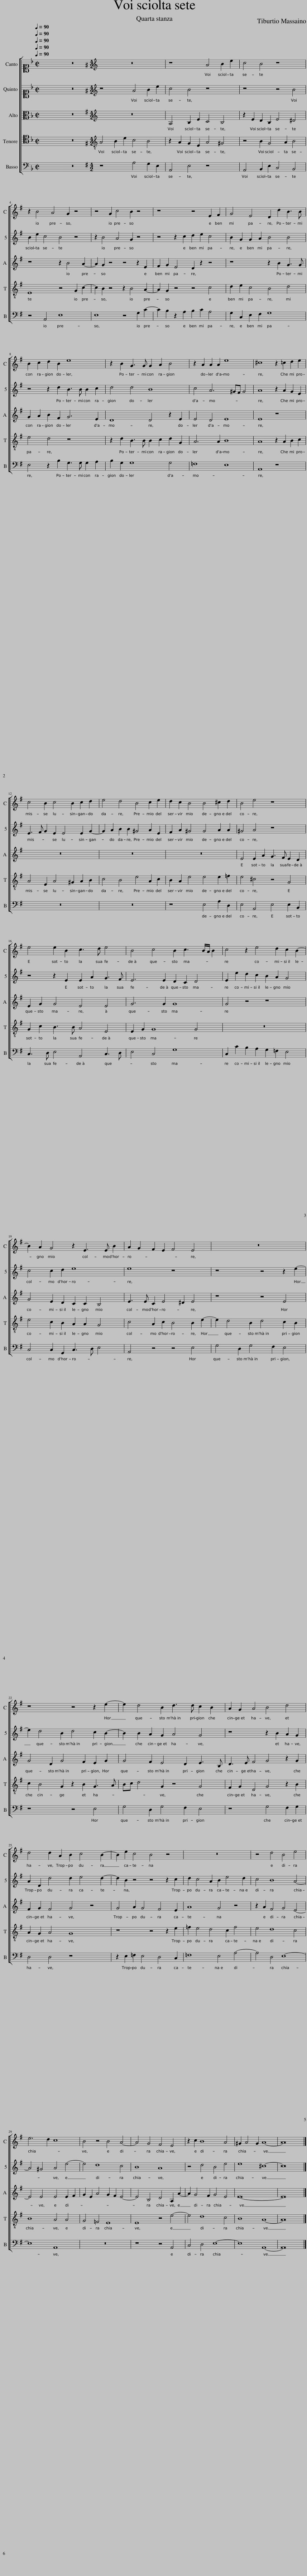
X:1
%%score [ 1 2 3 4 5 ]
L:1/8
Q:1/4=90
M:2/2
I:linebreak $
K:F
V:1 alto1
V:2 alto1
V:3 alto
V:4 tenor
V:5 bass
V:1
 x16 | z16 |[K:G][M:4/2][K:treble] z16 | z8 A4 B2 e2 | c4 B4 z8 |$ %5
 z2 B4 A4 G2 z4 | z4 G2 c4 B2 z4 | z8 z4 E2 F2 | G4 E4 D2 d2 B3 B |$ B2 c2 d2 B2 e8 | %10
 z2 B2 G3 G G2 A2 B4 | z2 A2 A2 A2 e8 | ^c8 z2 =c2 d2 e2 |$ c4 B2 c4 B2 c2 d2 | e4 d4 B4 c2 e2 | %15
 d2 c2 B4 B4 ^c2 d2 | B4 e4 z8 |$ e4 e2 B2 c3 d e4 | B4 c4 B2 c3 B/A/ B2 | c4 z2 e4 d2 c2 B2- |$ %20
 B2 A2 G4 z2 E3 E B2 | A2 G2 F2 E2 F4 E4 | z16 |$ z8 z4 z2 e2- | e2 d4 B2 d3 d c2 B2 | %25
 A2 G2 A4 B4 d4 |$ d4 d2 A2 B2 c4 B2- | B2 e2 c4 B4 z4 | z16 | z4 d4 B4 e4 |$ %30
 e6 d2 c8 | B4 z4 B4 A4- | A4 G4 F4 E4 | z2 c2 B8 A4 | ^G2 A4 G2 A8- | %35
 A16 |] %36
V:2
 x16 | z16 |[K:G][M:4/2][K:treble] z8 A4 B2 e2 | c4 B4 z8 | z8 z4 B4 |$ %5
 B2 e2 c4 B4 z4 | z2 B4 A4 G2 z4 | z4 z2 c2 d2 e2 c4 | B2 G2 G2 A2 B4 B4 |$ z4 z2 d2 B3 B B2 c2 | %10
 d4 d4 B8 | c4 A6 ^GF G4 | A8 z2 A2 G2 E2 |$ E3 F G2 E2 E4 E2 G2- | G2 A2 B2 B2 ^G4 A2 E2 | %15
 F2 A2 ^G4 G4 A2 A2 | ^G4 A4 z8 |$ z4 z2 E2 E2 A2 G3 F | E6 E2 D2 C2 D4 | E2 e2 d2 c2 B2 A2 G4 |$ %20
 c4 c2 d2 e8 | e8 z8 | z8 z4 z2 e2- |$ e2 d4 B2 d4 c2 B2- | B2 B2 A2 G2 A4 G4 | %25
 z8 z2 B2 A2 G2 |$ A2 D2 d4 d2 e4 d2- | d2 B2 z4 z4 z2 c2 | d2 c4 A2 B2 e4 d2 | c4 B8 A4- |$ %30
 A4 ^G4 A4 e4- | e4 d8 c4 | B8 A8 | z4 d4 B4 e4 | e8 ^c8- | %35
 c16 |] %36
V:3
 x16 | z16 |[K:G][M:4/2][K:treble] z16 | A,4 B,2 E2 C4 B,4 | z2 E2 D2 B,2 E4 ^D4 |$ %5
 z8 z2 B4 A2- | A2 G2 z4 z4 z2 E2 | F2 G2 E4 D2 z2 z4 | z8 z2 B2 G3 G |$ G2 A2 B2 F2 G6 E2 | %10
 D8 D4 z2 E2 | E4 D4 E8 | E8 z8 |$ z16 | z16 | %15
 z16 | E4 E2 A2 G3 F E2 D2 |$ E2 G2 G4 E4 E4 | G6 G2 G8 | G4 z4 z8 |$ %20
 G4 E2 D2 C2 C2 B,4 | E3 E C2 E4 ^D2 E4 | z8 z4 E4 |$ G4 D2 G4 F2 E2 G2 | G4 F2 E4 D2 E3 B, | %25
 D3 E F4 G4 z2 G2 |$ F2 G2 F4 G4 z4 | G4 A2 G4 F4 E2 | A8 G4 z4 | z2 A2 F4 G4 E4- |$ %30
 E4 E4 E4 E2 F2 | G2 E2 A4 G2 F2 E4- | E4 B,4 D4 A,2 A2- | A2 G4 F2 G4 E4 | E16- | %35
 E16 |] %36
V:4
 x16 | z16 |[K:G][M:4/2][K:treble-8] A4 B2 e2 c4 B4 | z2 A2 G2 E2 A4 ^G4 | z4 B2 G4 A2 B4 |$ %5
 E8 z4 G2 c2- | c2 B2 z4 z2 B4 A2- | A2 G2 z4 z4 c4 | d2 e2 c4 B4 d4 |$ e4 d4 z8 | %10
 z2 d2 B3 B B2 c2 d2 G2 | A6 A2 B8 | A8 z2 A2 B2 c2 |$ A4 E2 A4 ^G2 A2 B2 | c4 B4 e4 A2 c2 | %15
 B2 A2 e4 e4 e2 =f2 | e4 ^c4 z4 G4 |$ G2 c2 B3 B A4 E4 | E2 G2 G8 G4 | z16 |$ %20
 e4 c2 B2 A2 A2 G4 | c4 A2 c2 B4 B2 e2- | e2 d4 B2 d4 c2 B2 |$ c2 B4 G2 z2 B2 G3 A | Bc d4 G2 z4 G4 | %25
 F2 G2 D4 G4 z2 B2 |$ A2 G2 A4 G8 | z8 z4 z2 e2 | =f2 e4 d4 c2 f4 | e4 d8 c4 |$ %30
 B8 A4 A4 | G4 =F4 E8 | E8 z4 e4- | e4 d8 c4 | B8 A8- | %35
 A16 |] %36
V:5
 x16 | z16 |[K:G][M:4/2] z8 A,4 G,2 E,2 | A,,4 E,4 z8 | A,,4 B,,2 E,2 C,4 B,,4 |$ %5
 z4 A,,4 E,8 | E,8 z4 G,2 C2- | C2 B,2 z2 A,2 B,2 C2 A,4 | G,2 C,2 E,2 F,2 G,8 |$ E,4 z2 B,2 G,3 G, G,2 A,2 | %10
 B,2 G,2 G,8 G,4 | =F,8 E,8 | A,,8 z8 |$ z16 | z16 | %15
 z8 E,4 A,2 D,2 | E,4 A,,4 E,4 E,2 B,,2 |$ C,3 D, E,4 A,,4 C,3 D, | E,4 C,4 G,8 | C,2 C2 B,2 A,2 G,2 =F,2 E,4 |$ %20
 C,4 C,2 G,,2 C,3 D, E,4 | A,,4 z4 z4 E,4 | G,4 D,2 G,4 F,2 E,4 |$ z8 z4 E,4 | G,4 D,2 G,4 F,2 E,4 | %25
 z8 G,4 F,2 G,2 |$ D,4 D,4 z8 | z2 E,2 =F,2 E,4 D,4 C,2 | =F,8 E,4 A,4- | A,4 D,4 E,8- |$ %30
 E,8 A,,8 | z16 | z8 z4 A,,4 | C,4 D,4 E,8- | E,8 A,,8- | %35
 A,,16 |] %36
